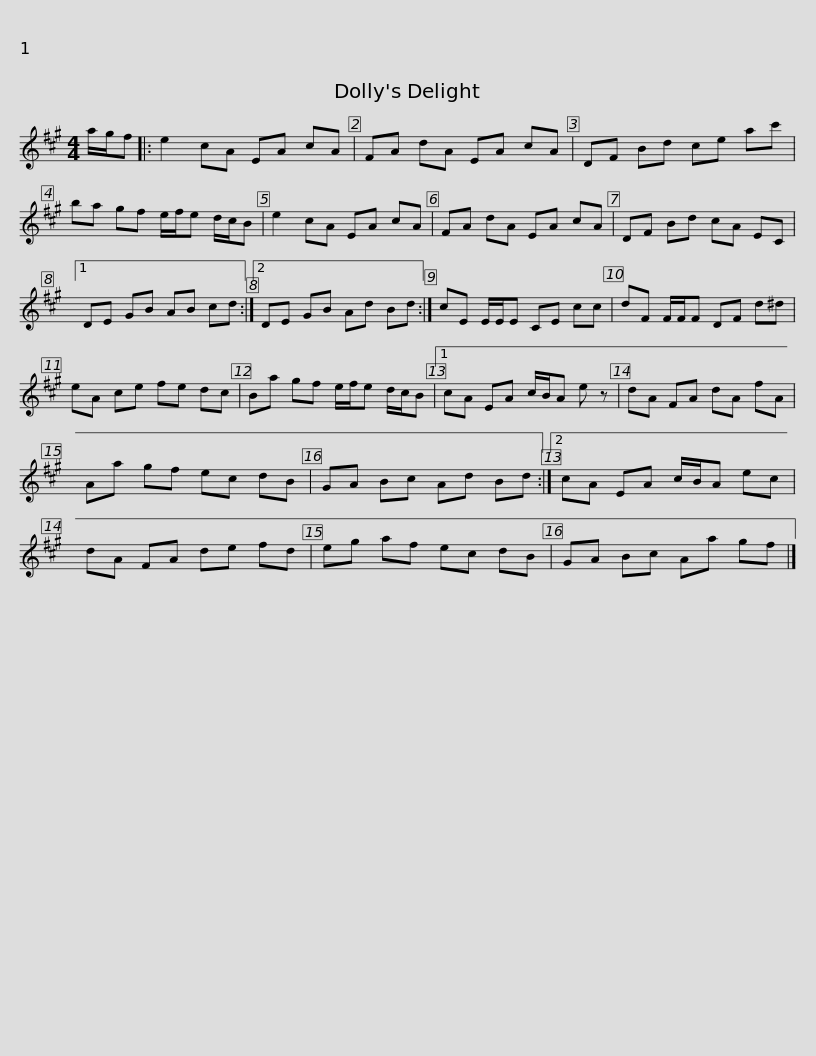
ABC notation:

X:1
L:1/8
M:4/4
I:linebreak $
K:A
V:1 treble
V:1
 a/g/f |: e2 cA EA cA | FA dA EA cA | DF Bd ce ac' | ba gf e/f/e d/c/B |$ %5
 e2 cA EA cA | FA dA EA cA | DF Bd cA EC |1 DE GB AB cd :|2 DE GB Ad Bd :|$ %10
 cE E/E/E CE cc | dF F/F/F DF d^d | eA ce fe dc | Ba gf e/f/e d/c/B |1 cA EA c/B/A e z |$ %15
 dA FA dA fA | Aa gf ec dB | GA Bc Ad Bd :|2 cA EA c/B/A ec | dA FA de fd |$ %20
 eg af ec dB | GA Bc Aa gf |] %22
